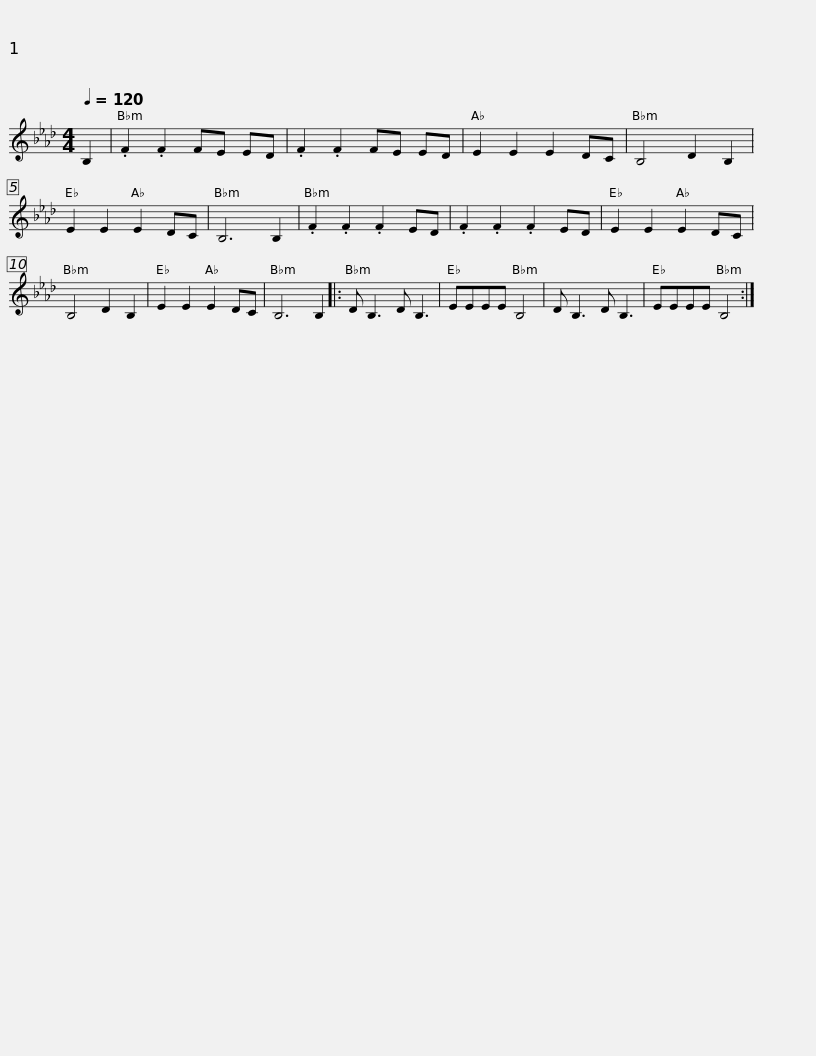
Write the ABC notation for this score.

X:1
L:1/8
Q:1/4=120
M:4/4
I:linebreak $
K:Ab
V:1 treble
V:1
 B,2 | .F2 .F2 FE ED | .F2 .F2 FE ED | E2 E2 E2 DC | B,4 D2 B,2 | %5
 E2 E2 E2 DC | B,6 B,2 | .F2 .F2 .F2 ED | .F2 .F2 .F2 ED |$ E2 E2 E2 DC | %10
 B,4 D2 B,2 | E2 E2 E2 DC | B,6 B,2 |: D B,3 D B,3 | EEEE B,4 | %15
 D B,3 D B,3 | EEEE B,4 :| %17
